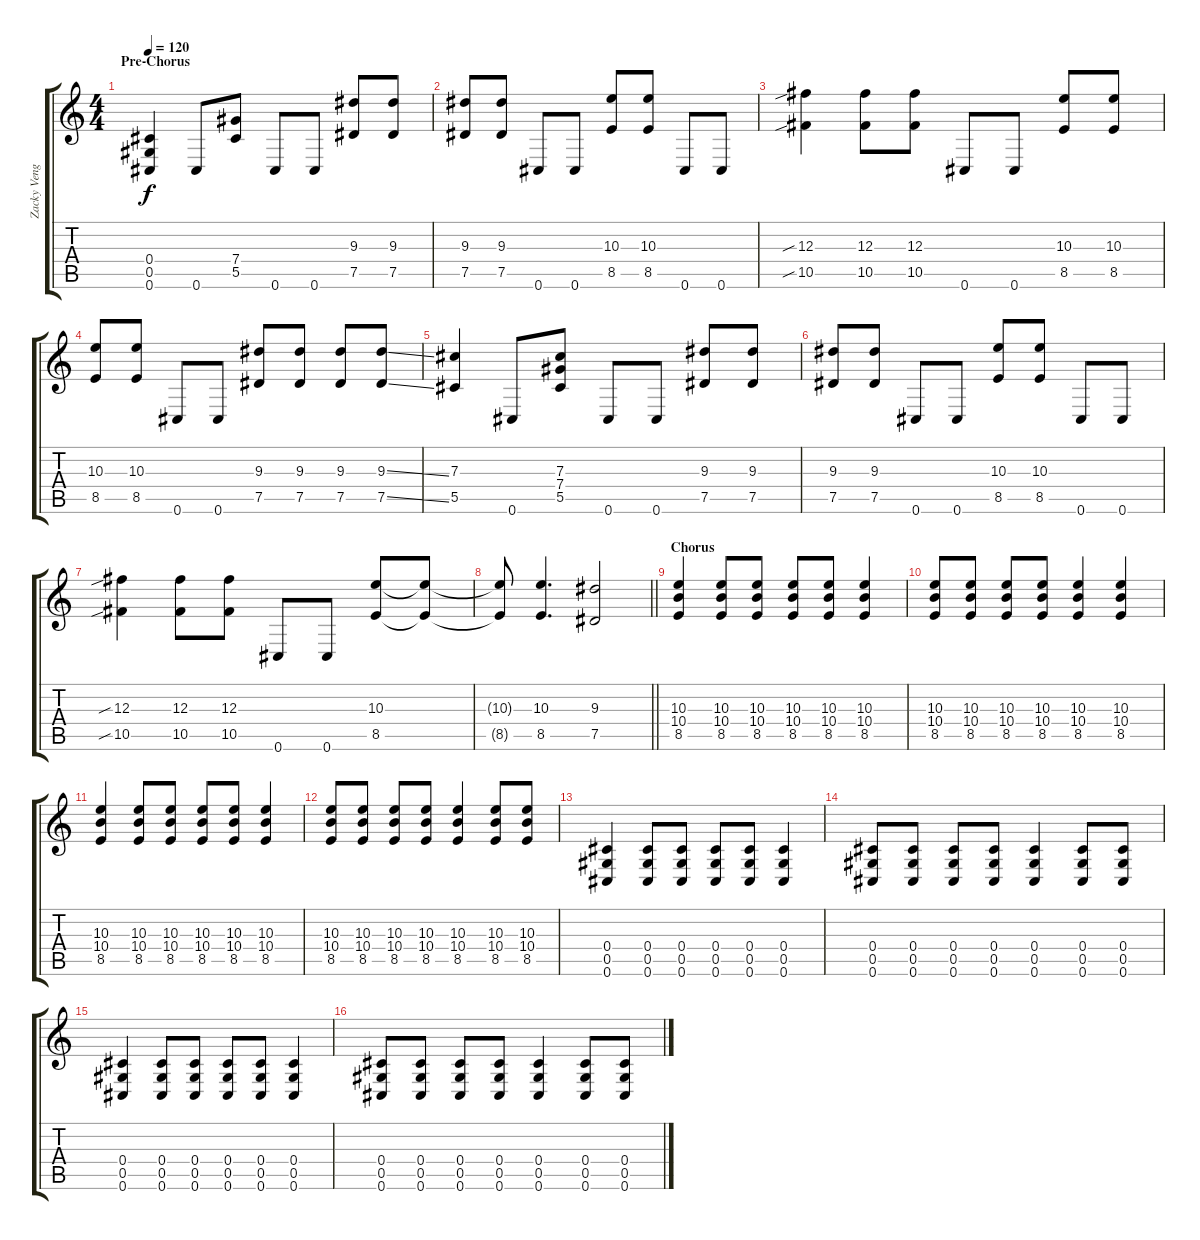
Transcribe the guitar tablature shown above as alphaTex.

\track ("Zacky Vengeance" "Zacky Veng") {instrument distortionguitar}
\staff {score tabs}
\tuning (Eb4 Bb3 Gb3 Db3 Ab2 Db2) {hide}
\ts (4 4)
\section ("" "Pre-Chorus")
\tempo 120
\clef g2
\ks c
(0.4 0.5 0.6).4{dy f} 0.6.8 (7.4 5.5).8 0.6.8 0.6.8 (9.3 7.5).8 (9.3 7.5).8 |
(9.3 7.5).8 (9.3 7.5).8 0.6.8 0.6.8 (10.3 8.5).8 (10.3 8.5).8 0.6.8 0.6.8 |
(12.3{sib} 10.5{sib}).4 (12.3 10.5).8 (12.3 10.5).8 0.6.8 0.6.8 (10.3 8.5).8 (10.3 8.5).8 |
(10.3 8.5).8 (10.3 8.5).8 0.6.8 0.6.8 (9.3 7.5).8 (9.3 7.5).8 (9.3 7.5).8 (9.3{ss} 7.5{ss}).8 |
(7.3 5.5).4 0.6.8 (7.3 7.4 5.5).8 0.6.8 0.6.8 (9.3 7.5).8 (9.3 7.5).8 |
(9.3 7.5).8 (9.3 7.5).8 0.6.8 0.6.8 (10.3 8.5).8 (10.3 8.5).8 0.6.8 0.6.8 |
(12.3{sib} 10.5{sib}).4 (12.3 10.5).8 (12.3 10.5).8 0.6.8 0.6.8 (10.3 8.5).8 (10.3{t} 8.5{t}).8 |
\barLineRight lightlight
(10.3{t} 8.5{t}).8 (10.3 8.5).4{d} (9.3 7.5).2 |
\section ("" "Chorus")
(10.3 10.4 8.5).4 (10.3 10.4 8.5).8 (10.3 10.4 8.5).8 (10.3 10.4 8.5).8 (10.3 10.4 8.5).8 (10.3 10.4 8.5).4 |
(10.3 10.4 8.5).8 (10.3 10.4 8.5).8 (10.3 10.4 8.5).8 (10.3 10.4 8.5).8 (10.3 10.4 8.5).4 (10.3 10.4 8.5).4 |
(10.3 10.4 8.5).4 (10.3 10.4 8.5).8 (10.3 10.4 8.5).8 (10.3 10.4 8.5).8 (10.3 10.4 8.5).8 (10.3 10.4 8.5).4 |
(10.3 10.4 8.5).8 (10.3 10.4 8.5).8 (10.3 10.4 8.5).8 (10.3 10.4 8.5).8 (10.3 10.4 8.5).4 (10.3 10.4 8.5).8 (10.3 10.4 8.5).8 |
(0.4 0.5 0.6).4 (0.4 0.5 0.6).8 (0.4 0.5 0.6).8 (0.4 0.5 0.6).8 (0.4 0.5 0.6).8 (0.4 0.5 0.6).4 |
(0.4 0.5 0.6).8 (0.4 0.5 0.6).8 (0.4 0.5 0.6).8 (0.4 0.5 0.6).8 (0.4 0.5 0.6).4 (0.4 0.5 0.6).8 (0.4 0.5 0.6).8 |
(0.4 0.5 0.6).4 (0.4 0.5 0.6).8 (0.4 0.5 0.6).8 (0.4 0.5 0.6).8 (0.4 0.5 0.6).8 (0.4 0.5 0.6).4 |
(0.4 0.5 0.6).8 (0.4 0.5 0.6).8 (0.4 0.5 0.6).8 (0.4 0.5 0.6).8 (0.4 0.5 0.6).4 (0.4 0.5 0.6).8 (0.4 0.5 0.6).8
